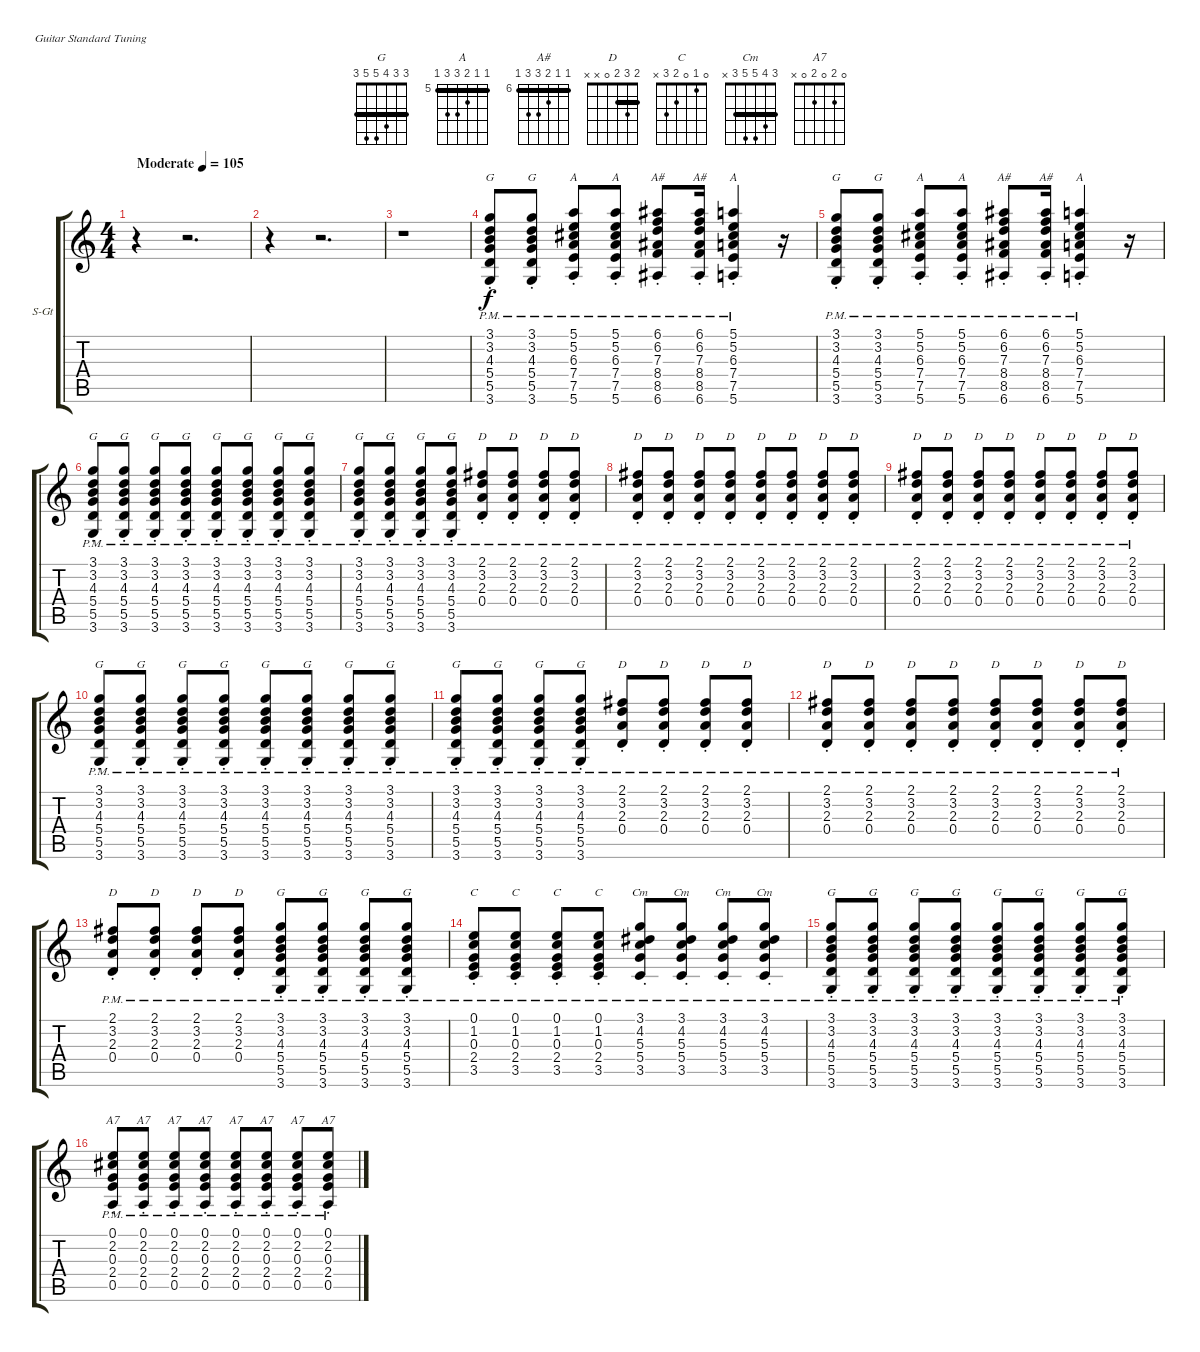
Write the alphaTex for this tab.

\bracketExtendMode groupsimilarinstruments
\firstSystemTrackNameOrientation horizontal
\otherSystemsTrackNameOrientation horizontal
\track ("Äîðîæêà 2" "S-Gt") {instrument acousticguitarsteel}
\staff {score tabs}
\tuning (E4 B3 G3 D3 A2 E2)
\chord ("G" x x x x x x)
\chord ("G" 3 3 4 5 5 3) {barre (3 3)}
\chord ("A" 5 5 6 7 7 5) {firstfret 5 barre (5 5)}
\chord ("A#" 6 6 7 8 8 6) {firstfret 6 barre (6 6)}
\chord ("D" 2 3 2 0 x x) {barre 2}
\chord ("C" 0 1 0 2 3 x)
\chord ("Cm" 3 4 5 5 3 x) {barre 3}
\chord ("A7" 0 2 0 2 0 x)
\ts (4 4)
\beaming (8 2 2 2 2)
\tempo (105 "Moderate")
\clef g2
\ks c
r.4{dy f instrument acousticguitarsteel} r.2{d} |
r.4 r.2{d} |
r.1 |
(3.1{pm st} 3.2{pm st} 4.3{pm st} 5.4{pm st} 5.5{pm st} 3.6{pm st}).8{ch "G"} (3.1{pm st} 3.2{pm st} 4.3{pm st} 5.4{pm st} 5.5{pm st} 3.6{pm st}).8{ch "G"} (5.1{pm st} 5.2{pm st} 6.3{pm st} 7.4{pm st} 7.5{pm st} 5.6{pm st}).8{ch "A"} (5.1{pm st} 5.2{pm st} 6.3{pm st} 7.4{pm st} 7.5{pm st} 5.6{pm st}).8{ch "A"} (6.1{pm st} 6.2{pm st} 7.3{pm st} 8.4{pm st} 8.5{pm st} 6.6{pm st}).8{ch "A#"} (6.1{pm st} 6.2{pm st} 7.3{pm st} 8.4{pm st} 8.5{pm st} 6.6{pm st}).16{ch "A#"} (5.1{pm st} 5.2{pm st} 6.3{pm st} 7.4{pm st} 7.5{pm st} 5.6{pm st}).4{ch "A"} r.16 |
(3.1{pm st} 3.2{pm st} 4.3{pm st} 5.4{pm st} 5.5{pm st} 3.6{pm st}).8{ch "G"} (3.1{pm st} 3.2{pm st} 4.3{pm st} 5.4{pm st} 5.5{pm st} 3.6{pm st}).8{ch "G"} (5.1{pm st} 5.2{pm st} 6.3{pm st} 7.4{pm st} 7.5{pm st} 5.6{pm st}).8{ch "A"} (5.1{pm st} 5.2{pm st} 6.3{pm st} 7.4{pm st} 7.5{pm st} 5.6{pm st}).8{ch "A"} (6.1{pm st} 6.2{pm st} 7.3{pm st} 8.4{pm st} 8.5{pm st} 6.6{pm st}).8{ch "A#"} (6.1{pm st} 6.2{pm st} 7.3{pm st} 8.4{pm st} 8.5{pm st} 6.6{pm st}).16{ch "A#"} (5.1{pm st} 5.2{pm st} 6.3{pm st} 7.4{pm st} 7.5{pm st} 5.6{pm st}).4{ch "A"} r.16 |
(3.1{pm st} 3.2{pm st} 4.3{pm st} 5.4{pm st} 5.5{pm st} 3.6{pm st}).8{ch "G"} (3.1{pm st} 3.2{pm st} 4.3{pm st} 5.4{pm st} 5.5{pm st} 3.6{pm st}).8{ch "G"} (3.1{pm st} 3.2{pm st} 4.3{pm st} 5.4{pm st} 5.5{pm st} 3.6{pm st}).8{ch "G"} (3.1{pm st} 3.2{pm st} 4.3{pm st} 5.4{pm st} 5.5{pm st} 3.6{pm st}).8{ch "G"} (3.1{pm st} 3.2{pm st} 4.3{pm st} 5.4{pm st} 5.5{pm st} 3.6{pm st}).8{ch "G"} (3.1{pm st} 3.2{pm st} 4.3{pm st} 5.4{pm st} 5.5{pm st} 3.6{pm st}).8{ch "G"} (3.1{pm st} 3.2{pm st} 4.3{pm st} 5.4{pm st} 5.5{pm st} 3.6{pm st}).8{ch "G"} (3.1{pm st} 3.2{pm st} 4.3{pm st} 5.4{pm st} 5.5{pm st} 3.6{pm st}).8{ch "G"} |
(3.1{pm st} 3.2{pm st} 4.3{pm st} 5.4{pm st} 5.5{pm st} 3.6{pm st}).8{ch "G"} (3.1{pm st} 3.2{pm st} 4.3{pm st} 5.4{pm st} 5.5{pm st} 3.6{pm st}).8{ch "G"} (3.1{pm st} 3.2{pm st} 4.3{pm st} 5.4{pm st} 5.5{pm st} 3.6{pm st}).8{ch "G"} (3.1{pm st} 3.2{pm st} 4.3{pm st} 5.4{pm st} 5.5{pm st} 3.6{pm st}).8{ch "G"} (2.1{pm st} 3.2{pm st} 2.3{pm st} 0.4{pm st}).8{ch "D"} (2.1{pm st} 3.2{pm st} 2.3{pm st} 0.4{pm st}).8{ch "D"} (2.1{pm st} 3.2{pm st} 2.3{pm st} 0.4{pm st}).8{ch "D"} (2.1{pm st} 3.2{pm st} 2.3{pm st} 0.4{pm st}).8{ch "D"} |
(2.1{pm st} 3.2{pm st} 2.3{pm st} 0.4{pm st}).8{ch "D"} (2.1{pm st} 3.2{pm st} 2.3{pm st} 0.4{pm st}).8{ch "D"} (2.1{pm st} 3.2{pm st} 2.3{pm st} 0.4{pm st}).8{ch "D"} (2.1{pm st} 3.2{pm st} 2.3{pm st} 0.4{pm st}).8{ch "D"} (2.1{pm st} 3.2{pm st} 2.3{pm st} 0.4{pm st}).8{ch "D"} (2.1{pm st} 3.2{pm st} 2.3{pm st} 0.4{pm st}).8{ch "D"} (2.1{pm st} 3.2{pm st} 2.3{pm st} 0.4{pm st}).8{ch "D"} (2.1{pm st} 3.2{pm st} 2.3{pm st} 0.4{pm st}).8{ch "D"} |
(2.1{pm st} 3.2{pm st} 2.3{pm st} 0.4{pm st}).8{ch "D"} (2.1{pm st} 3.2{pm st} 2.3{pm st} 0.4{pm st}).8{ch "D"} (2.1{pm st} 3.2{pm st} 2.3{pm st} 0.4{pm st}).8{ch "D"} (2.1{pm st} 3.2{pm st} 2.3{pm st} 0.4{pm st}).8{ch "D"} (2.1{pm st} 3.2{pm st} 2.3{pm st} 0.4{pm st}).8{ch "D"} (2.1{pm st} 3.2{pm st} 2.3{pm st} 0.4{pm st}).8{ch "D"} (2.1{pm st} 3.2{pm st} 2.3{pm st} 0.4{pm st}).8{ch "D"} (2.1{pm st} 3.2{pm st} 2.3{pm st} 0.4{pm st}).8{ch "D"} |
(3.1{pm st} 3.2{pm st} 4.3{pm st} 5.4{pm st} 5.5{pm st} 3.6{pm st}).8{ch "G"} (3.1{pm st} 3.2{pm st} 4.3{pm st} 5.4{pm st} 5.5{pm st} 3.6{pm st}).8{ch "G"} (3.1{pm st} 3.2{pm st} 4.3{pm st} 5.4{pm st} 5.5{pm st} 3.6{pm st}).8{ch "G"} (3.1{pm st} 3.2{pm st} 4.3{pm st} 5.4{pm st} 5.5{pm st} 3.6{pm st}).8{ch "G"} (3.1{pm st} 3.2{pm st} 4.3{pm st} 5.4{pm st} 5.5{pm st} 3.6{pm st}).8{ch "G"} (3.1{pm st} 3.2{pm st} 4.3{pm st} 5.4{pm st} 5.5{pm st} 3.6{pm st}).8{ch "G"} (3.1{pm st} 3.2{pm st} 4.3{pm st} 5.4{pm st} 5.5{pm st} 3.6{pm st}).8{ch "G"} (3.1{pm st} 3.2{pm st} 4.3{pm st} 5.4{pm st} 5.5{pm st} 3.6{pm st}).8{ch "G"} |
(3.1{pm st} 3.2{pm st} 4.3{pm st} 5.4{pm st} 5.5{pm st} 3.6{pm st}).8{ch "G"} (3.1{pm st} 3.2{pm st} 4.3{pm st} 5.4{pm st} 5.5{pm st} 3.6{pm st}).8{ch "G"} (3.1{pm st} 3.2{pm st} 4.3{pm st} 5.4{pm st} 5.5{pm st} 3.6{pm st}).8{ch "G"} (3.1{pm st} 3.2{pm st} 4.3{pm st} 5.4{pm st} 5.5{pm st} 3.6{pm st}).8{ch "G"} (2.1{pm st} 3.2{pm st} 2.3{pm st} 0.4{pm st}).8{ch "D"} (2.1{pm st} 3.2{pm st} 2.3{pm st} 0.4{pm st}).8{ch "D"} (2.1{pm st} 3.2{pm st} 2.3{pm st} 0.4{pm st}).8{ch "D"} (2.1{pm st} 3.2{pm st} 2.3{pm st} 0.4{pm st}).8{ch "D"} |
(2.1{pm st} 3.2{pm st} 2.3{pm st} 0.4{pm st}).8{ch "D"} (2.1{pm st} 3.2{pm st} 2.3{pm st} 0.4{pm st}).8{ch "D"} (2.1{pm st} 3.2{pm st} 2.3{pm st} 0.4{pm st}).8{ch "D"} (2.1{pm st} 3.2{pm st} 2.3{pm st} 0.4{pm st}).8{ch "D"} (2.1{pm st} 3.2{pm st} 2.3{pm st} 0.4{pm st}).8{ch "D"} (2.1{pm st} 3.2{pm st} 2.3{pm st} 0.4{pm st}).8{ch "D"} (2.1{pm st} 3.2{pm st} 2.3{pm st} 0.4{pm st}).8{ch "D"} (2.1{pm st} 3.2{pm st} 2.3{pm st} 0.4{pm st}).8{ch "D"} |
(2.1{pm st} 3.2{pm st} 2.3{pm st} 0.4{pm st}).8{ch "D"} (2.1{pm st} 3.2{pm st} 2.3{pm st} 0.4{pm st}).8{ch "D"} (2.1{pm st} 3.2{pm st} 2.3{pm st} 0.4{pm st}).8{ch "D"} (2.1{pm st} 3.2{pm st} 2.3{pm st} 0.4{pm st}).8{ch "D"} (3.1{pm st} 3.2{pm st} 4.3{pm st} 5.4{pm st} 5.5{pm st} 3.6{pm st}).8{ch "G"} (3.1{pm st} 3.2{pm st} 4.3{pm st} 5.4{pm st} 5.5{pm st} 3.6{pm st}).8{ch "G"} (3.1{pm st} 3.2{pm st} 4.3{pm st} 5.4{pm st} 5.5{pm st} 3.6{pm st}).8{ch "G"} (3.1{pm st} 3.2{pm st} 4.3{pm st} 5.4{pm st} 5.5{pm st} 3.6{pm st}).8{ch "G"} |
(0.1{pm st} 1.2{pm st} 0.3{pm st} 2.4{pm st} 3.5{pm st}).8{ch "C"} (0.1{pm st} 1.2{pm st} 0.3{pm st} 2.4{pm st} 3.5{pm st}).8{ch "C"} (0.1{pm st} 1.2{pm st} 0.3{pm st} 2.4{pm st} 3.5{pm st}).8{ch "C"} (0.1{pm st} 1.2{pm st} 0.3{pm st} 2.4{pm st} 3.5{pm st}).8{ch "C"} (3.1{pm st} 4.2{pm st} 5.3{pm st} 5.4{pm st} 3.5{pm st}).8{ch "Cm"} (3.1{pm st} 4.2{pm st} 5.3{pm st} 5.4{pm st} 3.5{pm st}).8{ch "Cm"} (3.1{pm st} 4.2{pm st} 5.3{pm st} 5.4{pm st} 3.5{pm st}).8{ch "Cm"} (3.1{pm st} 4.2{pm st} 5.3{pm st} 5.4{pm st} 3.5{pm st}).8{ch "Cm"} |
(3.1{pm st} 3.2{pm st} 4.3{pm st} 5.4{pm st} 5.5{pm st} 3.6{pm st}).8{ch "G"} (3.1{pm st} 3.2{pm st} 4.3{pm st} 5.4{pm st} 5.5{pm st} 3.6{pm st}).8{ch "G"} (3.1{pm st} 3.2{pm st} 4.3{pm st} 5.4{pm st} 5.5{pm st} 3.6{pm st}).8{ch "G"} (3.1{pm st} 3.2{pm st} 4.3{pm st} 5.4{pm st} 5.5{pm st} 3.6{pm st}).8{ch "G"} (3.1{pm st} 3.2{pm st} 4.3{pm st} 5.4{pm st} 5.5{pm st} 3.6{pm st}).8{ch "G"} (3.1{pm st} 3.2{pm st} 4.3{pm st} 5.4{pm st} 5.5{pm st} 3.6{pm st}).8{ch "G"} (3.1{pm st} 3.2{pm st} 4.3{pm st} 5.4{pm st} 5.5{pm st} 3.6{pm st}).8{ch "G"} (3.1{pm st} 3.2{pm st} 4.3{pm st} 5.4{pm st} 5.5{pm st} 3.6{pm st}).8{ch "G"} |
(0.1{pm st} 2.2{pm st} 0.3{pm st} 2.4{pm st} 0.5{pm st}).8{ch "A7"} (0.1{pm st} 2.2{pm st} 0.3{pm st} 2.4{pm st} 0.5{pm st}).8{ch "A7"} (0.1{pm st} 2.2{pm st} 0.3{pm st} 2.4{pm st} 0.5{pm st}).8{ch "A7"} (0.1{pm st} 2.2{pm st} 0.3{pm st} 2.4{pm st} 0.5{pm st}).8{ch "A7"} (0.1{pm st} 2.2{pm st} 0.3{pm st} 2.4{pm st} 0.5{pm st}).8{ch "A7"} (0.1{pm st} 2.2{pm st} 0.3{pm st} 2.4{pm st} 0.5{pm st}).8{ch "A7"} (0.1{pm st} 2.2{pm st} 0.3{pm st} 2.4{pm st} 0.5{pm st}).8{ch "A7"} (0.1{pm st} 2.2{pm st} 0.3{pm st} 2.4{pm st} 0.5{pm st}).8{ch "A7"}
